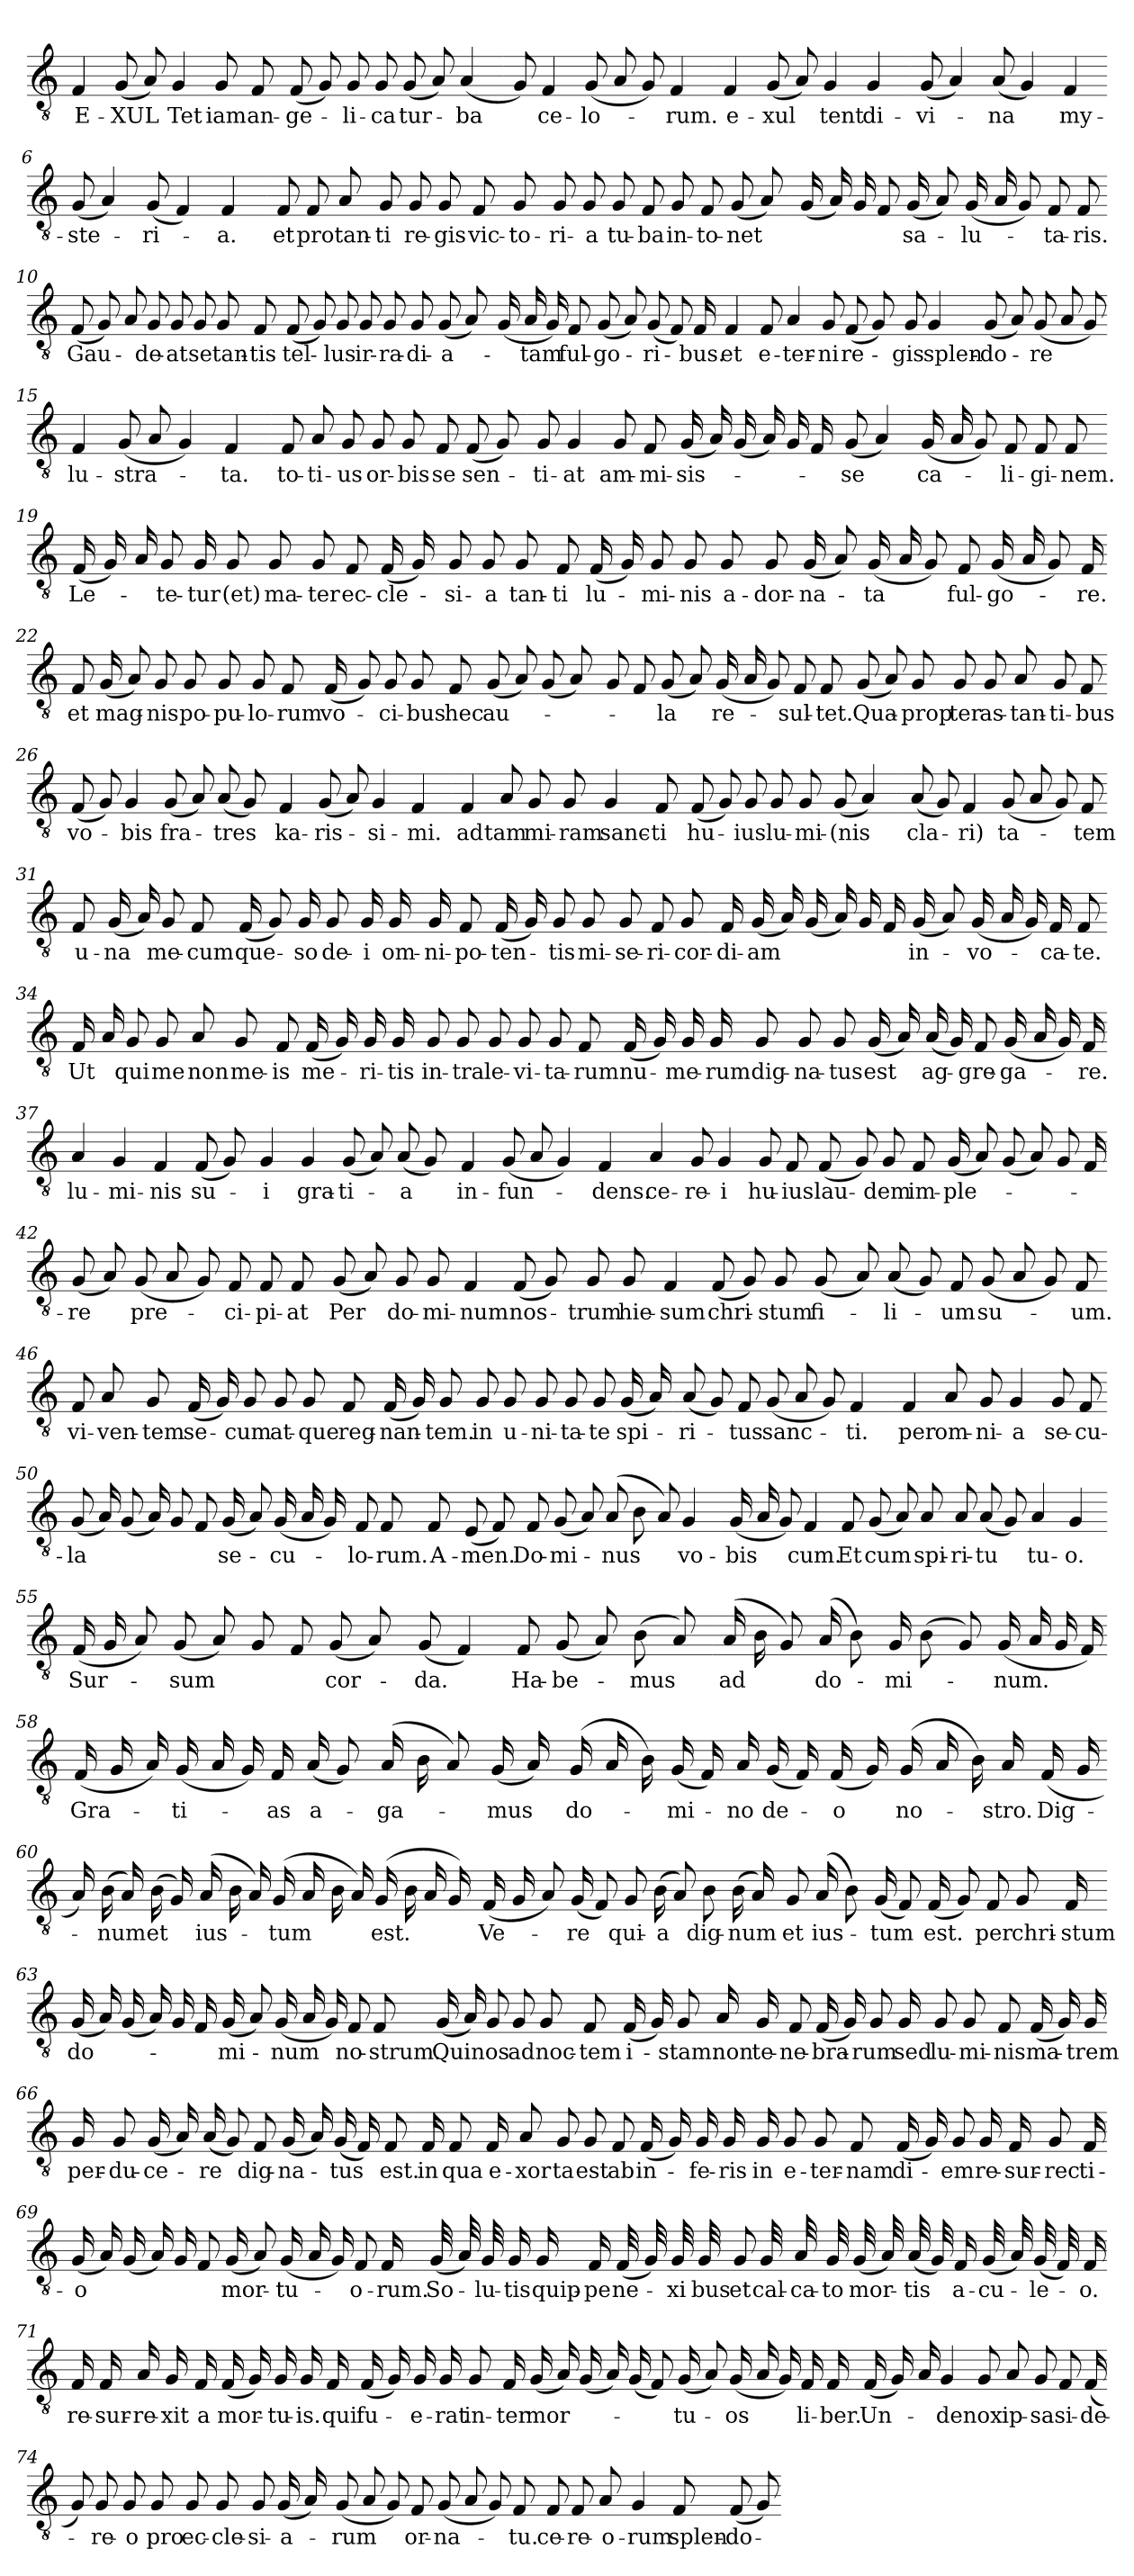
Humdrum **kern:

**kern	**text
*part1	*part1
*staff1	*staff1
*clefGv2	*
*k[]	*
=1	=1
4F	E-
(8G	XUL
8A)	.
4G	-Tet
8G	iam
8F	an-
=2-	=2-
(8F	-ge-
8G)	.
8G	-li-
8G	-ca
(8G	tur-
8A)	.
(4A	-ba
=3-	=3-
8G)	.
4F	ce-
(8G	-lo-
8A	.
8G)	.
4F	-rum.
=4-	=4-
4F	e-
(8G	xul
8A)	.
4G	-tent
4G	di-
=5-	=5-
(8G	-vi-
4A)	.
(8A	-na
4G)	.
4F	my-
=6-	=6-
(8G	-ste-
4A)	.
(8G	-ri-
4F)	.
4F	-a.
=7-	=7-
8F	et
8F	pro
8A	tan-
8G	-ti
8G	re-
8G	-gis
8F	vic-
8G	-to-
=8-	=8-
8G	-ri-
8G	-a
8G	tu-
8F	-ba
8G	in-
8F	-to-
(8G	-net
8A)	.
=9-	=9-
(16G	.
16A)	.
16G	.
8F	.
(16G	sa-
8A)	.
(16G	-lu-
16A	.
8G)	.
8F	-ta-
8F	-ris.
=10-	=10-
(8F	Gau-
8G)	.
8A	.
8G	-de-
8G	-at
8G	se
8G	tan-
8F	-tis
=11-	=11-
(8F	tel-
8G)	.
8G	-lus
8G	ir-
8G	-ra-
8G	-di-
(8G	-a-
8A)	.
=12-	=12-
(16G	.
16A	-tam
16G)	.
8F	ful-
(8G	-go-
8A)	.
(8G	-ri-
8F)	.
16F	-bus.
=13-	=13-
4F	et
8F	e-
4A	-ter-
8G	-ni
(8F	re-
8G)	.
=14-	=14-
8G	-gis
4G	splen-
(8G	-do-
8A)	.
(8G	-re
8A	.
8G)	.
=15-	=15-
4F	lu-
(8G	-stra-
8A	.
4G)	.
4F	-ta.
=16-	=16-
8F	to-
8A	-ti-
8G	-us
8G	or-
8G	-bis
8F	se
(8F	sen-
8G)	.
=17-	=17-
8G	-ti-
4G	-at
8G	am-
8F	-mi-
(16G	-sis-
16A)	.
(16G	.
16A)	.
16G	.
16F	.
=18-	=18-
(8G	-se
4A)	.
(16G	ca-
16A	.
8G)	.
8F	-li-
8F	-gi-
8F	-nem.
=19-	=19-
(16F	Le-
16G)	.
16A	.
8G	-te-
16G	-tur
8G	(et)
8G	ma-
8G	-ter
8F	ec-
(16F	-cle-
16G)	.
=20-	=20-
8G	-si-
8G	-a
8G	tan-
8F	-ti
(16F	lu-
16G)	.
8G	-mi-
8G	-nis
8G	a-
=21-	=21-
8G	-dor-
(16G	-na-
8A)	.
(16G	-ta
16A	.
8G)	.
8F	ful-
(16G	-go-
16A	.
8G)	.
16F	-re.
=22-	=22-
8F	et
(16G	mag-
8A)	.
8G	-nis
8G	po-
8G	-pu-
8G	-lo-
8F	-rum
(16F	vo-
=23-	=23-
8G)	.
8G	-ci-
8G	-bus
8F	hec
(8G	au-
8A)	.
(8G	.
8A)	.
=24-	=24-
8G	.
8F	.
(8G	-la
8A)	.
(16G	re-
16A	.
8G)	.
8F	-sul-
8F	-tet.
=25-	=25-
(8G	Qua-
8A)	.
8G	prop
8G	-ter
8G	as-
8A	-tan-
8G	-ti-
8F	-bus
=26-	=26-
(8F	vo-
8G)	.
4G	-bis
(8G	fra-
8A)	.
(8A	-tres
8G)	.
=27-	=27-
4F	ka-
(8G	-ris-
8A)	.
4G	-si-
4F	-mi.
=28-	=28-
4F	ad
8A	tam
8G	mi-
8G	-ram
4G	sanc-
8F	-ti
=29-	=29-
(8F	hu-
8G)	.
8G	-ius
8G	lu-
8G	-mi-
(8G	-(nis
4A)	.
=30-	=30-
(8A	cla-
8G)	.
4F	ri)
(8G	-ta-
8A	.
8G)	.
8F	-tem
=31-	=31-
8F	u-
(16G	-na
16A)	.
8G	me-
8F	-cum
(16F	que-
8G)	.
16G	-so
8G	de-
16G	-i
16G	om-
=32-	=32-
16G	-ni-
8F	-po-
(16F	-ten-
16G)	.
8G	-tis
8G	mi-
8G	-se-
8F	-ri-
8G	-cor-
=33-	=33-
16F	-di-
(16G	-am
16A)	.
(16G	.
16A)	.
16G	.
16F	.
(16G	in-
8A)	.
(16G	-vo-
16A	.
16G)	.
16F	-ca-
8F	-te.
=34-	=34-
16F	Ut
16A	.
8G	qui
8G	me
8A	non
8G	me-
8F	-is
(16F	me-
16G)	.
16G	-ri-
16G	-tis
=35-	=35-
8G	in-
8G	-tra
8G	le-
8G	-vi-
8G	-ta-
8F	-rum
(16F	nu-
16G)	.
16G	-me-
16G	-rum
=36-	=36-
8G	dig-
8G	-na-
8G	-tus
(16G	est
16A)	.
(16A	ag-
16G)	.
8F	-gre-
(16G	-ga-
16A	.
16G)	.
16F	-re.
=37-	=37-
4A	lu-
4G	-mi-
4F	-nis
(8F	su-
8G)	.
=38-	=38-
4G	-i
4G	gra-
(8G	-ti-
8A)	.
(8A	-a
8G)	.
=39-	=39-
4F	in-
(8G	-fun-
8A	.
4G)	.
4F	-dens.
=40-	=40-
4A	ce-
8G	-re-
4G	-i
8G	hu-
8F	-ius
(8F	lau-
=41-	=41-
8G)	.
8G	-dem
8F	im-
(16G	-ple-
8A)	.
(8G	.
8A)	.
8G	.
16F	.
=42-	=42-
(8G	-re
8A)	.
(8G	pre-
8A	.
8G)	.
8F	-ci-
8F	-pi-
8F	-at
=43-	=43-
(8G	Per
8A)	.
8G	do-
8G	-mi-
4F	-num
(8F	nos-
8G)	.
=44-	=44-
8G	-trum
8G	hie-
4F	-sum
(8F	chri-
8G)	.
8G	-stum
(8G	fi-
=45-	=45-
8A)	.
(8A	-li-
8G)	.
8F	-um
(8G	su-
8A	.
8G)	.
8F	-um.
=46-	=46-
8F	vi-
8A	-ven-
8G	-tem
(16F	se-
16G)	.
8G	-cum
8G	at-
8G	-que
8F	reg-
=47-	=47-
(16F	-nan-
16G)	.
8G	-tem.
8G	in
8G	u-
8G	-ni-
8G	-ta-
8G	-te
(16G	spi-
16A)	.
=48-	=48-
(8A	-ri-
8G)	.
8F	-tus
(8G	sanc-
8A	.
8G)	.
4F	-ti.
=49-	=49-
4F	per
8A	om-
8G	-ni-
4G	-a
8G	se-
8F	-cu-
=50-	=50-
(8G	-la
16A)	.
(8G	.
16A)	.
8G	.
8F	.
(16G	se-
8A)	.
(16G	-cu-
16A	.
16G)	.
=51-	=51-
8F	-lo-
8F	-rum.
8F	A-
(8E	-men.
8F)	.
=52-	=52-
8F	Do-
(8G	-mi-
8A)	.
(8A	-nus
8B	.
8A)	.
4G	vo-
=53-	=53-
(16G	bis
16A	.
8G)	.
4F	-cum.
8F	Et
(8G	cum
8A)	.
8A	spi-
=54-	=54-
8A	-ri-
(8A	-tu
8G)	.
4A	tu-
4G	-o.
=55-	=55-
(16F	Sur-
16G	.
8A)	.
(8G	-sum
8A)	.
8G	.
8F	.
(8G	cor-
8A)	.
=56-	=56-
(8G	-da.
4F)	.
8F	Ha-
(8G	-be-
8A)	.
(8B	-mus
8A)	.
=57-	=57-
(16A	ad
16B	.
8G)	.
(16A	do-
8B)	.
16G	-mi-
(8B	.
8G)	.
(16G	-num.
16A	.
16G	.
16F)	.
=58-	=58-
(16F	Gra-
16G	.
16A)	.
(16G	-ti-
16A	.
16G)	.
16F	-as
(16A	a-
8G)	.
(16A	-ga-
16B	.
8A)	.
(16G	-mus
16A)	.
=59-	=59-
(16G	do-
16A	.
16B)	.
(16G	-mi-
16F)	.
16A	-no
(16G	de-
16F)	.
(16F	-o
16G)	.
(16G	no-
16A	.
16B)	.
16A	-stro.
(16F	Dig-
16G	.
=60-	=60-
16A)	.
(16B	-num
16A)	.
(16B	et
16G)	.
(16A	ius-
16B	.
16A)	.
(16G	-tum
16A	.
16B	.
16A)	.
(16G	est.
16B	.
16A	.
16G)	.
=61-	=61-
(16F	Ve-
16G	.
8A)	.
(16G	-re
8F)	.
8G	qui-
(16B	-a
8A)	.
8B	dig-
(16B	-num
16A)	.
=62-	=62-
8G	et
(16A	ius-
8B)	.
(16G	-tum
8F)	.
(16F	est.
8G)	.
8F	per
8G	chri-
16F	-stum
=63-	=63-
(16G	do-
16A)	.
(16G	.
16A)	.
16G	.
16F	.
(16G	-mi-
8A)	.
(16G	-num
16A	.
16G)	.
8F	no-
8F	-strum.
=64-	=64-
(16G	Qui
16A)	.
8G	nos
8G	ad
8G	noc-
8F	-tem
(16F	i-
16G)	.
8G	-stam.
16A	non
16G	te-
=65-	=65-
8F	-ne-
(16F	-bra-
16G)	.
8G	-rum
16G	sed
8G	lu-
8G	-mi-
8F	-nis
(16F	ma-
16G)	.
16G	-trem
=66-	=66-
16G	per-
8G	-du-
(16G	-ce-
16A)	.
(16A	-re
8G)	.
8F	dig-
(16G	-na-
16A)	.
(16G	-tus
16F)	.
8F	est.
=67-	=67-
16F	in
8F	qua
16F	e-
8A	xor
8G	-ta
8G	est
8F	ab
(16F	in-
16G)	.
16G	-fe-
16G	-ris
=68-	=68-
16G	in
8G	e-
8G	-ter-
8F	-nam
(16F	di-
16G)	.
8G	-em
16G	re-
16F	-sur-
8G	rec
16F	-ti-
=69-	=69-
(16G	-o
16A)	.
(16G	.
16A)	.
16G	.
8F	.
(16G	mor-
8A)	.
(16G	-tu-
16A	.
16G)	.
8F	-o-
16F	-rum.
=70-	=70-
(32G	So-
32A)	.
32G	-lu-
16G	-tis
16G	quip-
16F	-pe
(32F	ne-
32G)	.
32G	xi
32G	-bus
8G	et
32G	cal-
32A	-ca-
32G	-to
(32G	mor-
32A)	.
(32A	-tis
32G)	.
16F	a-
(32G	-cu-
32A)	.
(32G	-le-
32F)	.
16F	-o.
=71-	=71-
16F	re-
16F	-sur-
16A	-re-
16G	-xit
16F	a
(16F	mor-
16G)	.
16G	-tu-
16G	-is.
16F	qui
(16F	fu-
16G)	.
16G	-e-
16G	-rat
8G	in-
=72-	=72-
16F	-ter
(16G	mor-
16A)	.
(16G	.
16A)	.
(16G	.
8F)	.
(16G	-tu-
8A)	.
(16G	-os
16A	.
16G)	.
16F	li-
16F	-ber.
=73-	=73-
(16F	Un-
16G)	.
16A	.
4G	-de
8G	nox
8A	ip-
8G	-sa
8F	si-
(16F	-de-
=74-	=74-
8G)	.
8G	-re-
8G	-o
8G	pro
8G	ec-
8G	-cle-
8G	-si-
(16G	-a-
16A)	.
=75-	=75-
(8G	-rum
8A	.
8G)	.
8F	or-
(8G	-na-
8A	.
8G)	.
8F	-tu.
=76-	=76-
8F	ce-
8F	-re-
8A	-o-
4G	-rum
8F	splen-
(8F	-do-
8G)	.
=-	=-
*-	*-
